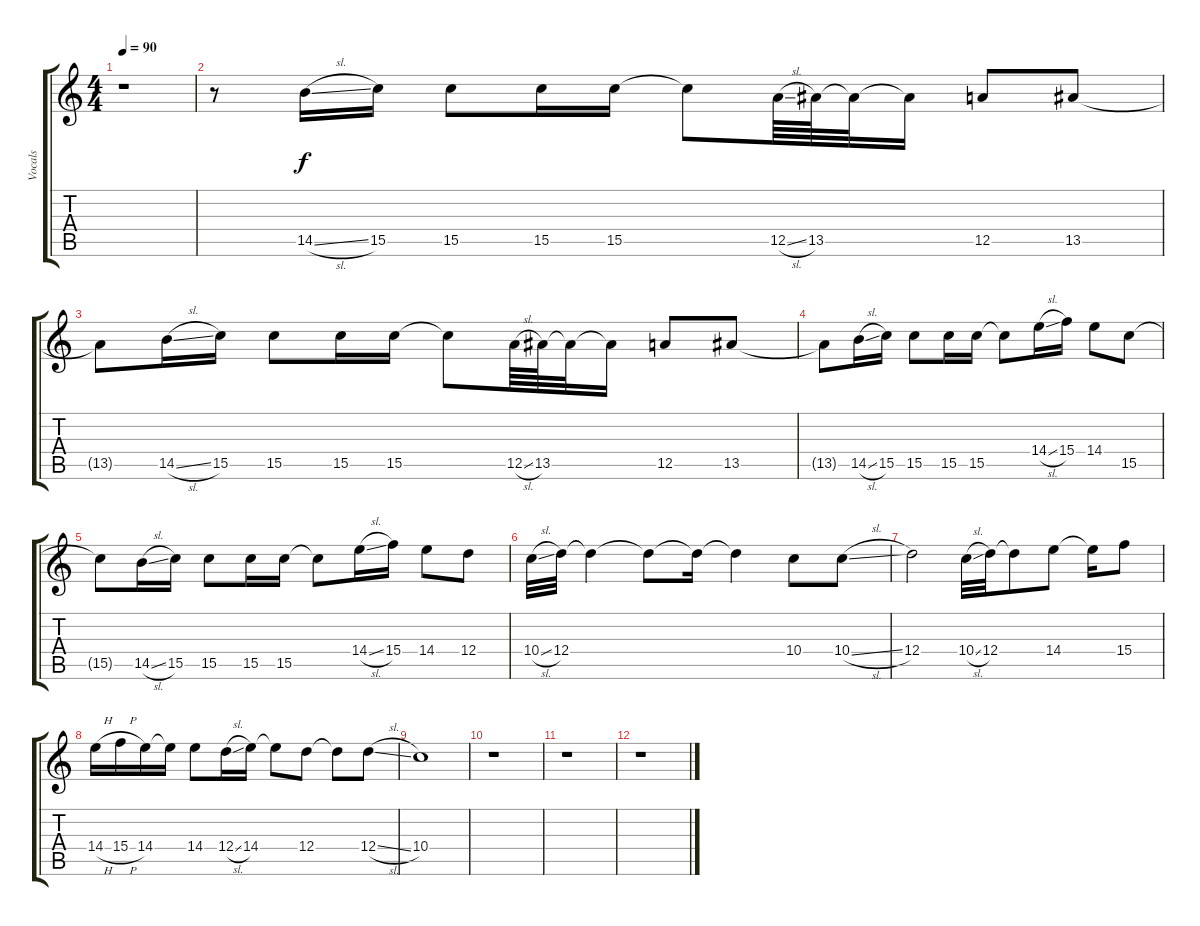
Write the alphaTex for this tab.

\track ("Vocals" "Vocals") {instrument acousticguitarsteel}
\staff {score tabs}
\tuning (E4 B3 G3 D3 A2 E2) {hide}
\ts (4 4)
\tempo 90
\clef g2
\ks c
r.1{dy f} |
r.8 14.5{sl}.16 15.5.16 15.5.8 15.5.16 15.5.16 15.5{t}.8 12.5{sl}.64 13.5.64 13.5{t}.32 13.5{t}.16 12.5.8 13.5.8 |
13.5{t}.8 14.5{sl}.16 15.5.16 15.5.8 15.5.16 15.5.16 15.5{t}.8 12.5{sl}.64 13.5.64 13.5{t}.32 13.5{t}.16 12.5.8 13.5.8 |
13.5{t}.8 14.5{sl}.16 15.5.16 15.5.8 15.5.16 15.5.16 15.5{t}.8 14.4{sl}.16 15.4.16 14.4.8 15.5.8 |
15.5{t}.8 14.5{sl}.16 15.5.16 15.5.8 15.5.16 15.5.16 15.5{t}.8 14.4{sl}.16 15.4.16 14.4.8 12.4.8 |
10.4{sl}.32 12.4.32 12.4{t}.4 12.4{t}.8 12.4{t}.16 12.4{t}.4 10.4.8 10.4{sl}.8 |
12.4.2 10.4{sl}.32 12.4.32 12.4{t}.8 14.4.8 14.4{t}.16 15.4.8 |
14.4{h}.16 15.4{h}.16 14.4.16 14.4{t}.16 14.4.8 12.4{sl}.16 14.4.16 14.4{t}.8 12.4.8 12.4{t}.8 12.4{sl}.8 |
10.4.1 |
r.1 |
r.1 |
r.1
